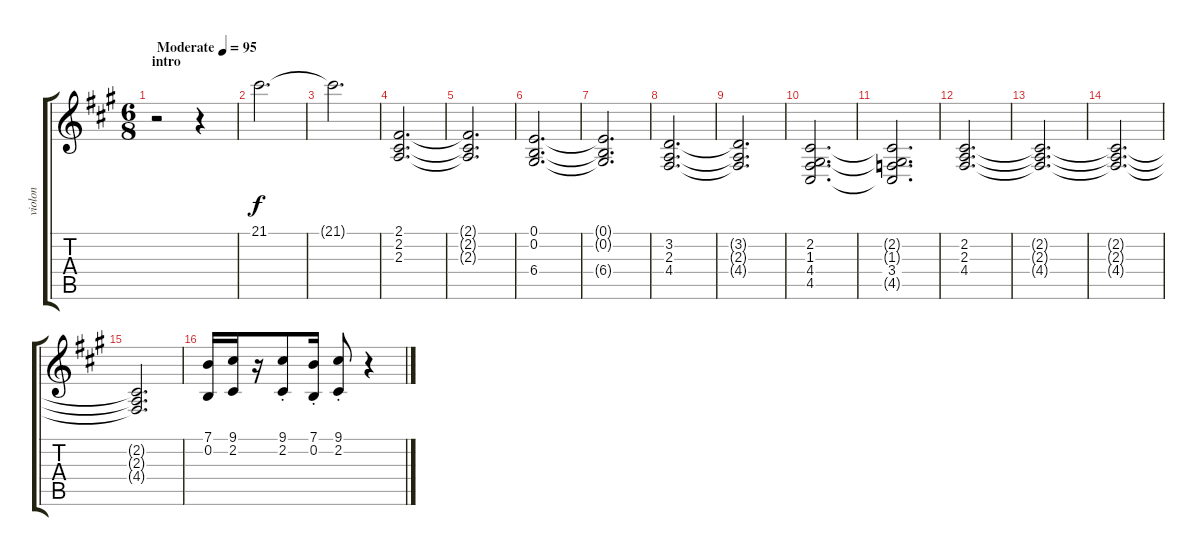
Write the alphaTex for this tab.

\track ("violon" "violon") {instrument stringensemble1}
\staff {score tabs}
\tuning (E4 B3 G3 D3 A2 E2) {hide}
\ts (6 8)
\section ("" "intro")
\tempo (95 "Moderate")
\clef g2
\ks a
r.2{dy f volume 0 instrument stringensemble1} r.4{volume 11} |
21.1.2{d} |
21.1{t}.2{d} |
(2.1 2.2 2.3).2{d} |
(2.1{t} 2.2{t} 2.3{t}).2{d} |
(0.1 0.2 6.4).2{d} |
(0.1{t} 0.2{t} 6.4{t}).2{d} |
(3.2 2.3 4.4).2{d} |
(3.2{t} 2.3{t} 4.4{t}).2{d} |
(2.2 1.3 4.4 4.5).2{d} |
(2.2{t} 1.3{t} 3.4 4.5{t}).2{d} |
(2.2 2.3 4.4).2{d} |
(2.2{t} 2.3{t} 4.4{t}).2{d} |
(2.2{t} 2.3{t} 4.4{t}).2{d} |
(2.2{t} 2.3{t} 4.4{t}).2{d} |
(7.1 0.2).16{volume 16} (9.1 2.2).16 r.16 (9.1{st} 2.2{st}).8 (7.1{st} 0.2{st}).16 (9.1{st} 2.2{st}).8 r.4
